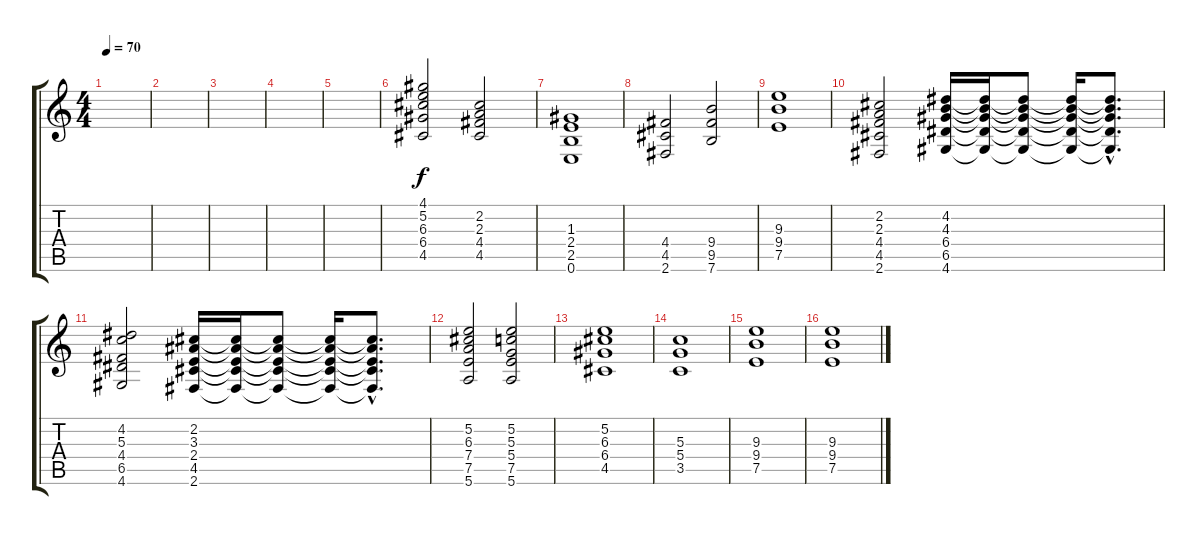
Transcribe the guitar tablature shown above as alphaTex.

\track "" {instrument electricguitarmuted}
\staff {score tabs}
\tuning (E4 B3 G3 D3 A2 E2) {hide}
\ts (4 4)
\tempo 70
\clef g2
\ks c
|
|
|
|
|
(4.1 5.2 6.3 6.4 4.5).2 (2.2 2.3 4.4 4.5).2 |
(1.3 2.4 2.5 0.6).1 |
(4.4 4.5 2.6).2 (9.4 9.5 7.6).2 |
(9.3 9.4 7.5).1 |
(2.2 2.3 4.4 4.5 2.6).2 (4.2 4.3 6.4 6.5 4.6).16 (4.2{t} 4.3{t} 6.4{t} 6.5{t} 4.6{t}).16 (4.2{t} 4.3{t} 6.4{t} 6.5{t} 4.6{t}).8 (4.2{t} 4.3{t} 6.4{t} 6.5{t} 4.6{t}).16 (4.2{hac t} 4.3{hac t} 6.4{hac t} 6.5{hac t} 4.6{hac t}).8{d} |
(4.2 5.3 4.4 6.5 4.6).2 (2.2 3.3 2.4 4.5 2.6).16 (2.2{t} 3.3{t} 2.4{t} 4.5{t} 2.6{t}).16 (2.2{t} 3.3{t} 2.4{t} 4.5{t} 2.6{t}).8 (2.2{t} 3.3{t} 2.4{t} 4.5{t} 2.6{t}).16 (2.2{hac t} 3.3{hac t} 2.4{hac t} 4.5{hac t} 2.6{hac t}).8{d} |
(5.2 6.3 7.4 7.5 5.6).2 (5.2 5.3 5.4 7.5 5.6).2 |
(5.2 6.3 6.4 4.5).1 |
(5.3 5.4 3.5).1 |
(9.3 9.4 7.5).1 |
(9.3 9.4 7.5).1
